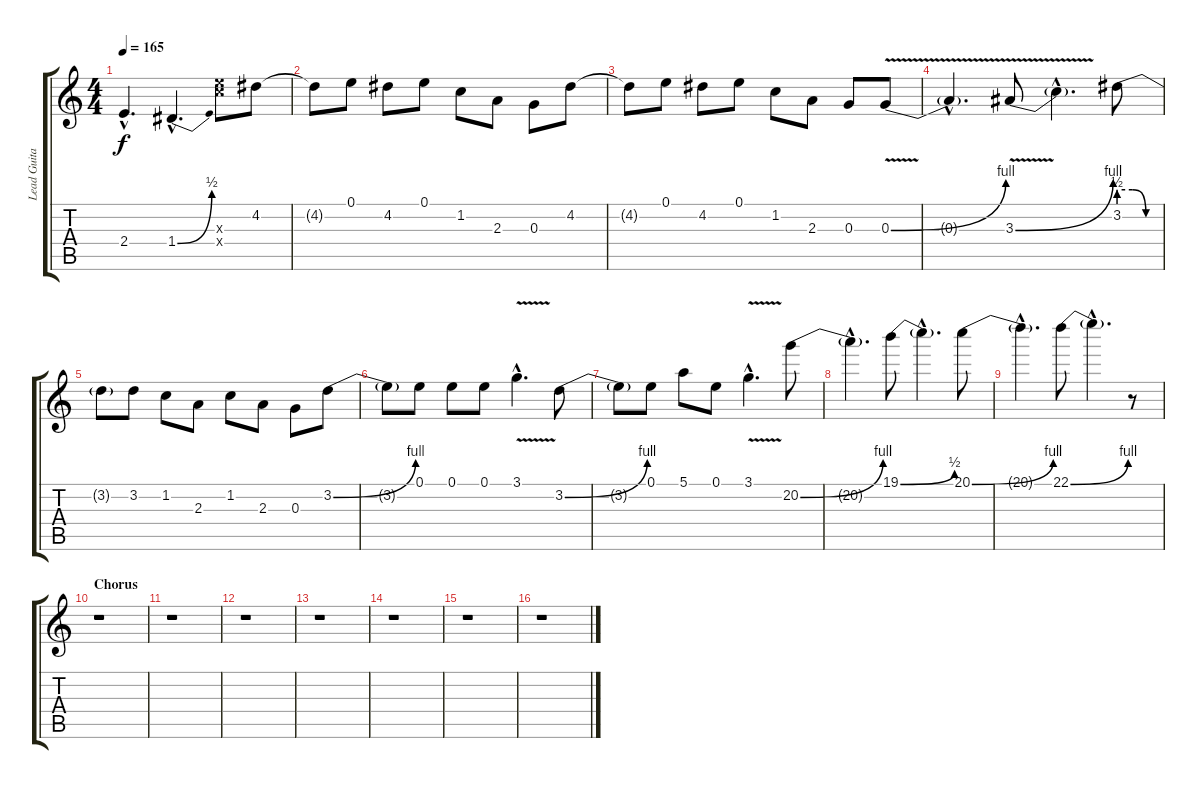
\track ("Lead Guitar Overdub (Slash)" "Lead Guita") {instrument overdrivenguitar}
\staff {score tabs}
\tuning (E4 B3 G3 D3 A2 E2) {hide}
\ts (4 4)
\tempo 165
\clef g2
\ks c
2.4{hac t}.4{d dy f} 1.4{be (bend 0 0 60 2) hac}.4{d} (9.3{x} 10.4{x}).8 4.2.8 |
4.2{t}.8 0.1.8 4.2.8 0.1.8 1.2.8 2.3.8 0.3.8 4.2.8 |
4.2{t}.8 0.1.8 4.2.8 0.1.8 1.2.8 2.3.8 0.3.8 0.3{be (bend 0 0 60 4) v}.8 |
0.3{hac t}.4{d} 3.3{be (bend 0 0 60 4) v}.8 3.3{hac t}.4{d} 3.2{be (custom 0 2 20 2 40 0 60 0)}.8 |
3.2{t}.8 3.2.8 1.2.8 2.3.8 1.2.8 2.3.8 0.3.8 3.2{be (bend 0 0 60 4)}.8 |
3.2{t}.8 0.1.8 0.1.8 0.1.8 3.1{v hac}.4{d} 3.2{be (bend 0 0 60 4)}.8 |
3.2{t}.8 0.1.8 5.1.8 0.1.8 3.1{v hac}.4{d} 20.2{be (bend 0 0 60 4)}.8 |
20.2{hac t}.4{d} 19.1{be (bend 0 0 60 2)}.8 19.1{hac t}.4{d} 20.1{be (bend 0 0 60 4)}.8 |
20.1{hac t}.4{d} 22.1{be (bend 0 0 60 4)}.8 22.1{hac t}.4{d} r.8 |
\section ("" "Chorus")
r.1 |
r.1 |
r.1 |
r.1 |
r.1 |
r.1 |
r.1
